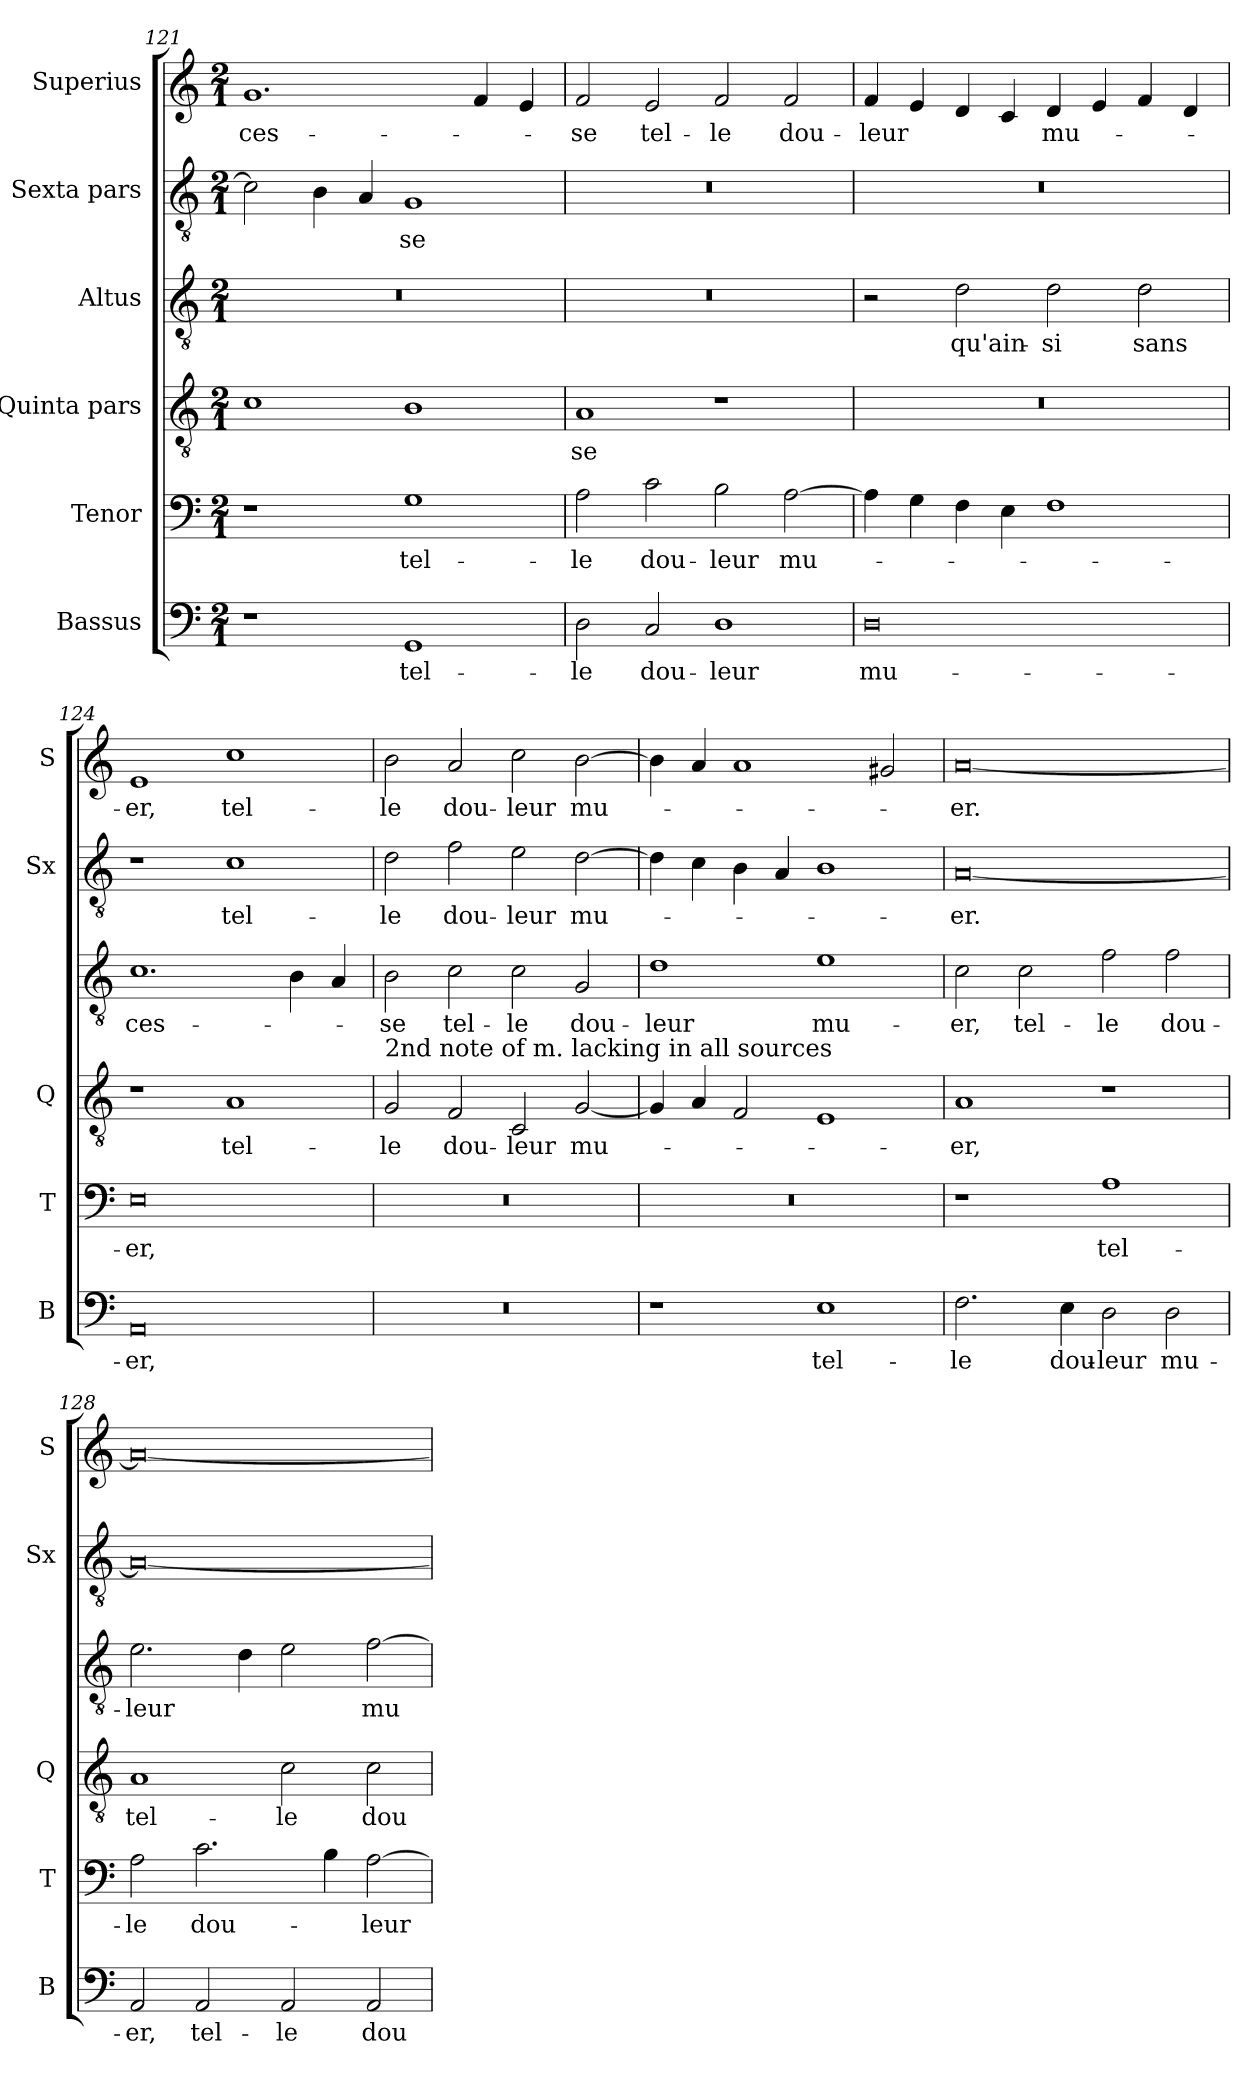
**kern	**text	**kern	**text	**kern	**text	**kern	**text	**kern	**text	**kern	**text
*part6	*part6	*part5	*part5	*part4	*part4	*part3	*part3	*part2	*part2	*part1	*part1
*staff6	*staff6	*staff5	*staff5	*staff4	*staff4	*staff3	*staff3	*staff2	*staff2	*staff1	*staff1
*I"Bassus	*	*I"Tenor	*	*I"Quinta pars	*	*I"Altus	*	*I"Sexta pars	*	*I"Superius	*
*I'B	*	*I'T	*	*I'Q	*	*	*	*I'Sx	*	*I'S	*
*clefF4	*	*clefF4	*	*clefGv2	*	*clefGv2	*	*clefGv2	*	*clefG2	*
*k[]	*	*k[]	*	*k[]	*	*k[]	*	*k[]	*	*k[]	*
*M2/1	*	*M2/1	*	*M2/1	*	*M2/1	*	*M2/1	*	*M2/1	*
=121	=121	=121	=121	=121	=121	=121	=121	=121	=121	=121	=121
1r	.	1r	.	1c	.	0r	.	2c\]	.	1.g	ces-
.	.	.	.	.	.	.	.	4B\	.	.	.
.	.	.	.	.	.	.	.	4A/	.	.	.
1GG	tel-	1G	tel-	1B	.	.	.	1G	-se	.	.
.	.	.	.	.	.	.	.	.	.	4f/	.
.	.	.	.	.	.	.	.	.	.	4e/	.
=122	=122	=122	=122	=122	=122	=122	=122	=122	=122	=122	=122
2D\	-le	2A\	-le	1A	-se	0r	.	0r	.	2f/	-se
2C/	dou-	2c\	dou-	.	.	.	.	.	.	2e/	tel-
1D	-leur	2B\	-leur	1r	.	.	.	.	.	2f/	-le
.	.	[2A\	mu-	.	.	.	.	.	.	2f/	dou-
=123	=123	=123	=123	=123	=123	=123	=123	=123	=123	=123	=123
0D	mu-	4A\]	.	0r	.	2r	.	0r	.	4f/	-leur
.	.	4G\	.	.	.	.	.	.	.	4e/	.
.	.	4F\	.	.	.	2d\	qu'ain-	.	.	4d/	.
.	.	4E\	.	.	.	.	.	.	.	4c/	.
.	.	1F	.	.	.	2d\	-si	.	.	4d/	mu-
.	.	.	.	.	.	.	.	.	.	4e/	.
.	.	.	.	.	.	2d\	sans	.	.	4f/	.
.	.	.	.	.	.	.	.	.	.	4d/	.
=124	=124	=124	=124	=124	=124	=124	=124	=124	=124	=124	=124
0AA	-er,	0E	-er,	1r	.	1.c	ces-	1r	.	1e	-er,
.	.	.	.	1A	tel-	.	.	1c	tel-	1cc	tel-
.	.	.	.	.	.	4B\	.	.	.	.	.
.	.	.	.	.	.	4A/	.	.	.	.	.
=125	=125	=125	=125	=125	=125	=125	=125	=125	=125	=125	=125
!	!	!	!	!LO:TX:a:t=2nd note of m. lacking in all sources	!	!	!	!	!	!	!
0r	.	0r	.	2G/	-le	2B\	-se	2d\	-le	2b\	-le
.	.	.	.	2F/	dou-	2c\	tel-	2f\	dou-	2a/	dou-
.	.	.	.	2C/	-leur	2c\	-le	2e\	-leur	2cc\	-leur
.	.	.	.	[2G	mu-	2G/	dou-	[2d\	mu-	[2b\	mu-
=126	=126	=126	=126	=126	=126	=126	=126	=126	=126	=126	=126
1r	.	0r	.	4G]	.	1d	-leur	4d\]	.	4b\]	.
.	.	.	.	4A	.	.	.	4c\	.	4a/	.
.	.	.	.	2F	.	.	.	4B\	.	1a	.
.	.	.	.	.	.	.	.	4A/	.	.	.
1E	tel-	.	.	1E	.	1e	mu-	1B	.	.	.
.	.	.	.	.	.	.	.	.	.	2g#X/	.
=127	=127	=127	=127	=127	=127	=127	=127	=127	=127	=127	=127
2.F\	-le	1r	.	1A	-er,	2c\	-er,	[0A	-er.	[0a	-er.
.	.	.	.	.	.	2c\	tel-	.	.	.	.
4E\	dou-	.	.	.	.	.	.	.	.	.	.
2D\	-leur	1A	tel-	1r	.	2f\	-le	.	.	.	.
2D\	mu-	.	.	.	.	2f\	dou-	.	.	.	.
=128	=128	=128	=128	=128	=128	=128	=128	=128	=128	=128	=128
2AA/	-er,	2A\	-le	1A	tel-	2.e\	-leur	0A_	.	0a_	.
2AA/	tel-	2.c\	dou-	.	.	.	.	.	.	.	.
.	.	.	.	.	.	4d\	.	.	.	.	.
2AA/	-le	.	.	2c\	-le	2e\	.	.	.	.	.
.	.	4B\	.	.	.	.	.	.	.	.	.
2AA/	dou-	[2A\	-leur	2c\	dou-	[2f\	mu-	.	.	.	.
=	=	=	=	=	=	=	=	=	=	=	=
*-	*-	*-	*-	*-	*-	*-	*-	*-	*-	*-	*-
